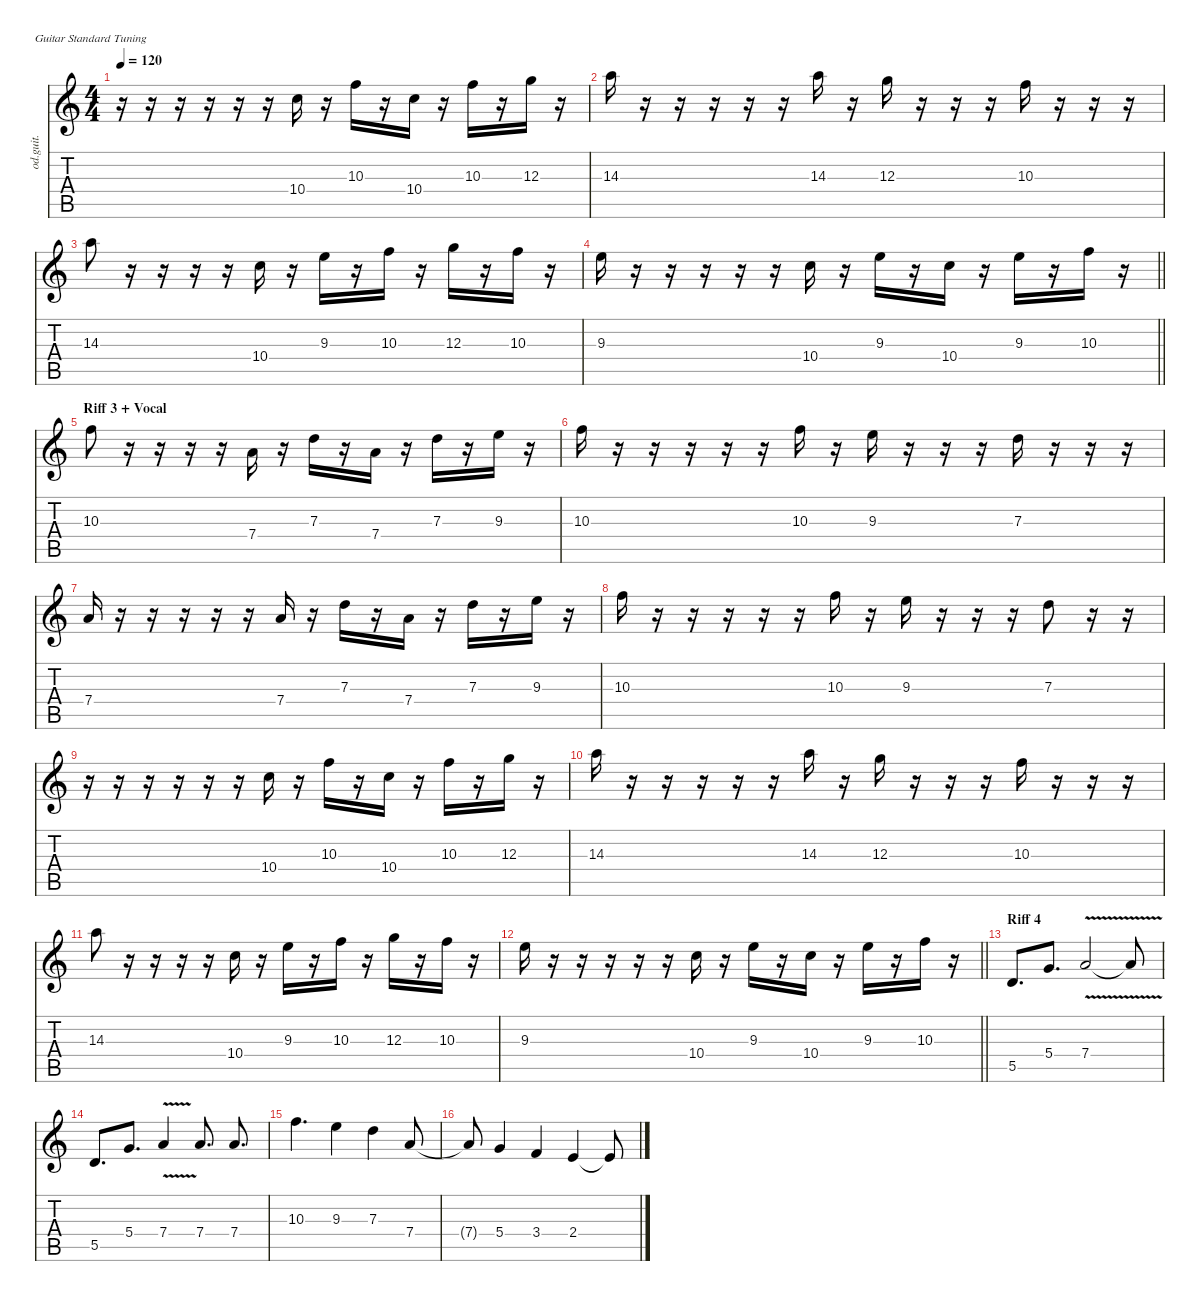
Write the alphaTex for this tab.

\defaultSystemsLayout 4
\hideDynamics
\bracketExtendMode nobrackets
\otherSystemsTrackNameOrientation horizontal
\track ("Lead guitar 1" "od.guit.") {solo instrument overdrivenguitar}
\staff {score tabs}
\tuning (E4 B3 G3 D3 A2 E2)
\ts (4 4)
\tempo 120
\clef g2
\ks c
r.16{dy f beam Down} r.16{beam Down} r.16{beam Down} r.16{beam Down} r.16{beam Down} r.16{beam Down} 10.4.16{beam Down} r.16{beam Down} 10.3.16{beam Down} r.16{beam Down} 10.4.16{beam Down} r.16{beam Down} 10.3.16{beam Down} r.16{beam Down} 12.3.16{beam Down} r.16{beam Down} |
14.3.16{beam Down} r.16{beam Down} r.16{beam Down} r.16{beam Down} r.16{beam Down} r.16{beam Down} 14.3.16{beam Down} r.16{beam Down} 12.3.16{beam Down} r.16{beam Down} r.16{beam Down} r.16{beam Down} 10.3.16{beam Down} r.16{beam Down} r.16{beam Down} r.16{beam Down} |
14.3.8{beam Down} r.16{beam Down} r.16{beam Down} r.16{beam Down} r.16{beam Down} 10.4.16{beam Down} r.16{beam Down} 9.3.16{beam Down} r.16{beam Down} 10.3.16{beam Down} r.16{beam Down} 12.3.16{beam Down} r.16{beam Down} 10.3.16{beam Down} r.16{beam Down} |
\barLineRight lightlight
9.3.16{beam Down} r.16{beam Down} r.16{beam Down} r.16{beam Down} r.16{beam Down} r.16{beam Down} 10.4.16{beam Down} r.16{beam Down} 9.3.16{beam Down} r.16{beam Down} 10.4.16{beam Down} r.16{beam Down} 9.3.16{beam Down} r.16{beam Down} 10.3.16{beam Down} r.16{beam Down} |
\section ("" "Riff 3 + Vocal")
10.3.8{beam Down} r.16{beam Down} r.16{beam Down} r.16{beam Down} r.16{beam Down} 7.4.16{beam Up} r.16{beam Up} 7.3.16{beam Down} r.16{beam Down} 7.4.16{beam Down} r.16{beam Down} 7.3.16{beam Down} r.16{beam Down} 9.3.16{beam Down} r.16{beam Down} |
10.3.16{beam Down} r.16{beam Down} r.16{beam Down} r.16{beam Down} r.16{beam Down} r.16{beam Down} 10.3.16{beam Down} r.16{beam Down} 9.3.16{beam Down} r.16{beam Down} r.16{beam Down} r.16{beam Down} 7.3.16{beam Down} r.16{beam Down} r.16{beam Down} r.16{beam Down} |
7.4.16{beam Up} r.16{beam Up} r.16{beam Up} r.16{beam Up} r.16{beam Up} r.16{beam Up} 7.4.16{beam Up} r.16{beam Up} 7.3.16{beam Down} r.16{beam Down} 7.4.16{beam Down} r.16{beam Down} 7.3.16{beam Down} r.16{beam Down} 9.3.16{beam Down} r.16{beam Down} |
10.3.16{beam Down} r.16{beam Down} r.16{beam Down} r.16{beam Down} r.16{beam Down} r.16{beam Down} 10.3.16{beam Down} r.16{beam Down} 9.3.16{beam Down} r.16{beam Down} r.16{beam Down} r.16{beam Down} 7.3.8{beam Down} r.16{beam Down} r.16{beam Down} |
r.16{beam Down} r.16{beam Down} r.16{beam Down} r.16{beam Down} r.16{beam Down} r.16{beam Down} 10.4.16{beam Down} r.16{beam Down} 10.3.16{beam Down} r.16{beam Down} 10.4.16{beam Down} r.16{beam Down} 10.3.16{beam Down} r.16{beam Down} 12.3.16{beam Down} r.16{beam Down} |
14.3.16{beam Down} r.16{beam Down} r.16{beam Down} r.16{beam Down} r.16{beam Down} r.16{beam Down} 14.3.16{beam Down} r.16{beam Down} 12.3.16{beam Down} r.16{beam Down} r.16{beam Down} r.16{beam Down} 10.3.16{beam Down} r.16{beam Down} r.16{beam Down} r.16{beam Down} |
14.3.8{beam Down} r.16{beam Down} r.16{beam Down} r.16{beam Down} r.16{beam Down} 10.4.16{beam Down} r.16{beam Down} 9.3.16{beam Down} r.16{beam Down} 10.3.16{beam Down} r.16{beam Down} 12.3.16{beam Down} r.16{beam Down} 10.3.16{beam Down} r.16{beam Down} |
\barLineRight lightlight
9.3.16{beam Down} r.16{beam Down} r.16{beam Down} r.16{beam Down} r.16{beam Down} r.16{beam Down} 10.4.16{beam Down} r.16{beam Down} 9.3.16{beam Down} r.16{beam Down} 10.4.16{beam Down} r.16{beam Down} 9.3.16{beam Down} r.16{beam Down} 10.3.16{beam Down} r.16{beam Down} |
\section ("" "Riff 4")
5.5.8{d beam Up} 5.4.8{d beam Up} 7.4{v}.2{beam Up} 7.4{v t}.8{beam Up} |
5.5.8{d beam Up} 5.4.8{d beam Up} 7.4{v}.4{beam Up} 7.4.8{d beam Up} 7.4.8{d beam Up} |
10.3.4{d beam Down} 9.3.4{beam Down} 7.3.4{beam Down} 7.4.8{beam Up} |
7.4{t}.8{beam Up} 5.4.4{beam Up} 3.4.4{beam Up} 2.4.4{beam Up} 2.4{t}.8{beam Up}
